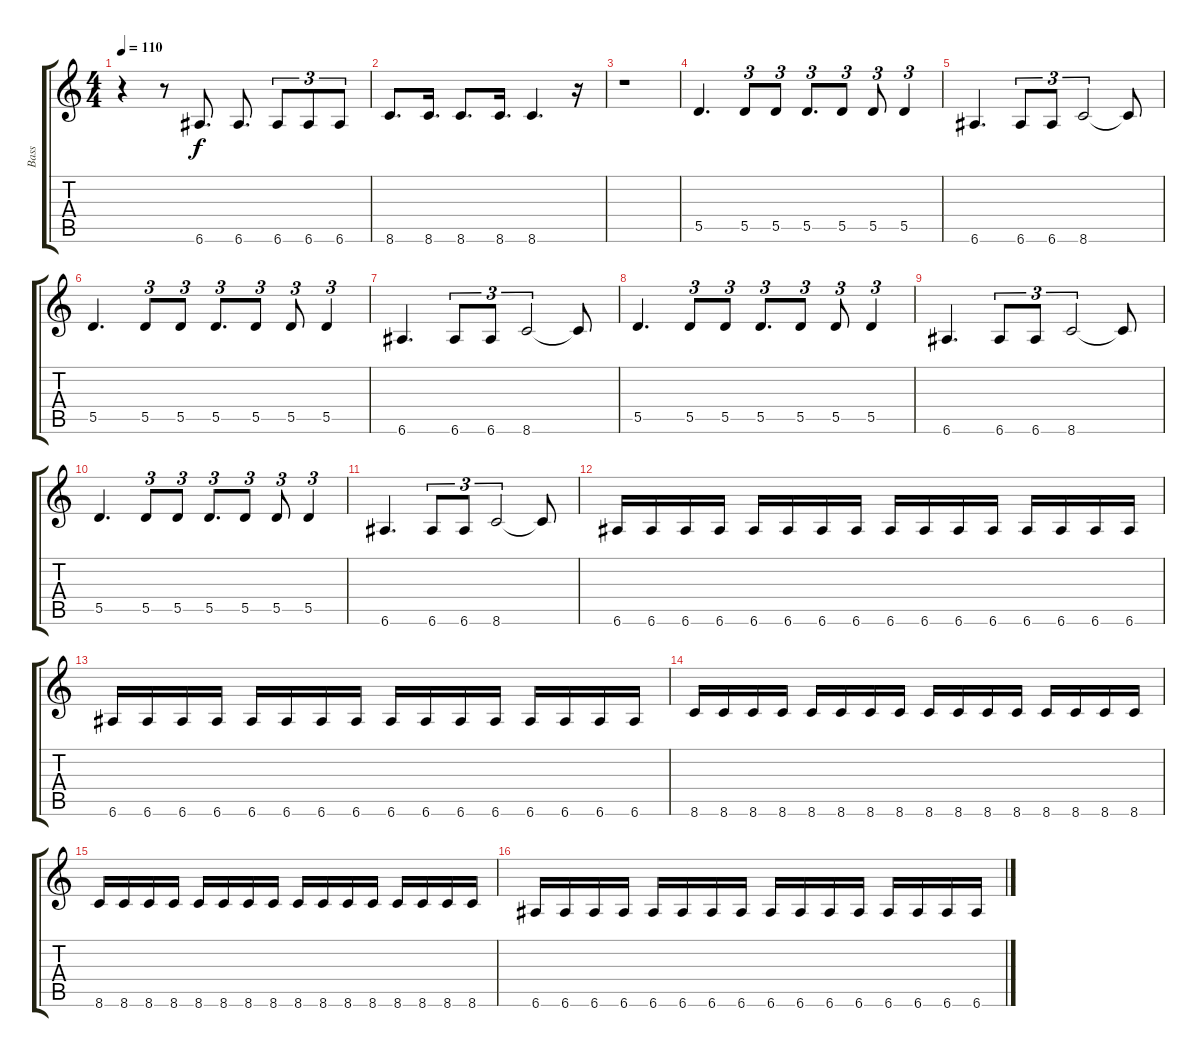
\track ("Bass" "Bass") {instrument electricbassfinger}
\staff {score tabs}
\tuning (E4 B3 G3 D3 A2 E2) {hide}
\ts (4 4)
\tempo 110
\clef g2
\ks c
r.4{dy f} r.8 6.6.8{d} 6.6.8{d} 6.6.8{tu (3 2)} 6.6.8{tu (3 2)} 6.6.8{tu (3 2)} |
8.6.8{d} 8.6.16{d} 8.6.8{d} 8.6.16{d} 8.6.4{d} r.16 |
r.1 |
5.5.4{d} 5.5.8{tu (3 2)} 5.5.8{tu (3 2)} 5.5.8{d tu (3 2)} 5.5.8{tu (3 2)} 5.5.8{tu (3 2)} 5.5.4{tu (3 2)} |
6.6.4{d} 6.6.8{tu (3 2)} 6.6.8{tu (3 2)} 8.6.2{tu (3 2)} 8.6{t}.8 |
5.5.4{d} 5.5.8{tu (3 2)} 5.5.8{tu (3 2)} 5.5.8{d tu (3 2)} 5.5.8{tu (3 2)} 5.5.8{tu (3 2)} 5.5.4{tu (3 2)} |
6.6.4{d} 6.6.8{tu (3 2)} 6.6.8{tu (3 2)} 8.6.2{tu (3 2)} 8.6{t}.8 |
5.5.4{d} 5.5.8{tu (3 2)} 5.5.8{tu (3 2)} 5.5.8{d tu (3 2)} 5.5.8{tu (3 2)} 5.5.8{tu (3 2)} 5.5.4{tu (3 2)} |
6.6.4{d} 6.6.8{tu (3 2)} 6.6.8{tu (3 2)} 8.6.2{tu (3 2)} 8.6{t}.8 |
5.5.4{d} 5.5.8{tu (3 2)} 5.5.8{tu (3 2)} 5.5.8{d tu (3 2)} 5.5.8{tu (3 2)} 5.5.8{tu (3 2)} 5.5.4{tu (3 2)} |
6.6.4{d} 6.6.8{tu (3 2)} 6.6.8{tu (3 2)} 8.6.2{tu (3 2)} 8.6{t}.8 |
6.6.16 6.6.16 6.6.16 6.6.16 6.6.16 6.6.16 6.6.16 6.6.16 6.6.16 6.6.16 6.6.16 6.6.16 6.6.16 6.6.16 6.6.16 6.6.16 |
6.6.16 6.6.16 6.6.16 6.6.16 6.6.16 6.6.16 6.6.16 6.6.16 6.6.16 6.6.16 6.6.16 6.6.16 6.6.16 6.6.16 6.6.16 6.6.16 |
8.6.16 8.6.16 8.6.16 8.6.16 8.6.16 8.6.16 8.6.16 8.6.16 8.6.16 8.6.16 8.6.16 8.6.16 8.6.16 8.6.16 8.6.16 8.6.16 |
8.6.16 8.6.16 8.6.16 8.6.16 8.6.16 8.6.16 8.6.16 8.6.16 8.6.16 8.6.16 8.6.16 8.6.16 8.6.16 8.6.16 8.6.16 8.6.16 |
6.6.16 6.6.16 6.6.16 6.6.16 6.6.16 6.6.16 6.6.16 6.6.16 6.6.16 6.6.16 6.6.16 6.6.16 6.6.16 6.6.16 6.6.16 6.6.16
